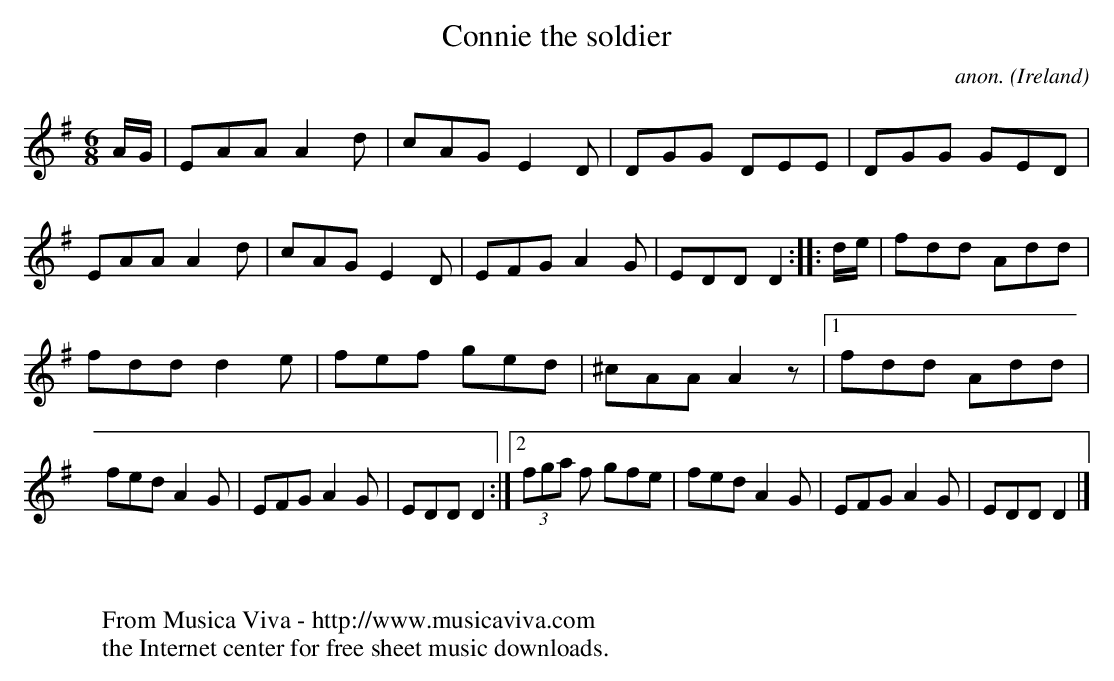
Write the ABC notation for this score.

X:1
T:Connie the soldier
C:anon.
O:Ireland
M:6/8
L:1/8
K:Dmix
A/G/|EAA A2d|cAG E2D|DGG DEE|DGG GED|EAA A2d|cAG E2D|EFG A2G|EDD D2::d/e/|fdd Add|
fdd d2e|fef ged|^cAA A2 z|[1 fdd Add|fed A2G|EFG A2G|EDD D2:|[2 (3fga f gfe|fed A2G|EFG A2G|EDD D2|]
W:
W:
W: From Musica Viva - http://www.musicaviva.com
W: the Internet center for free sheet music downloads.
